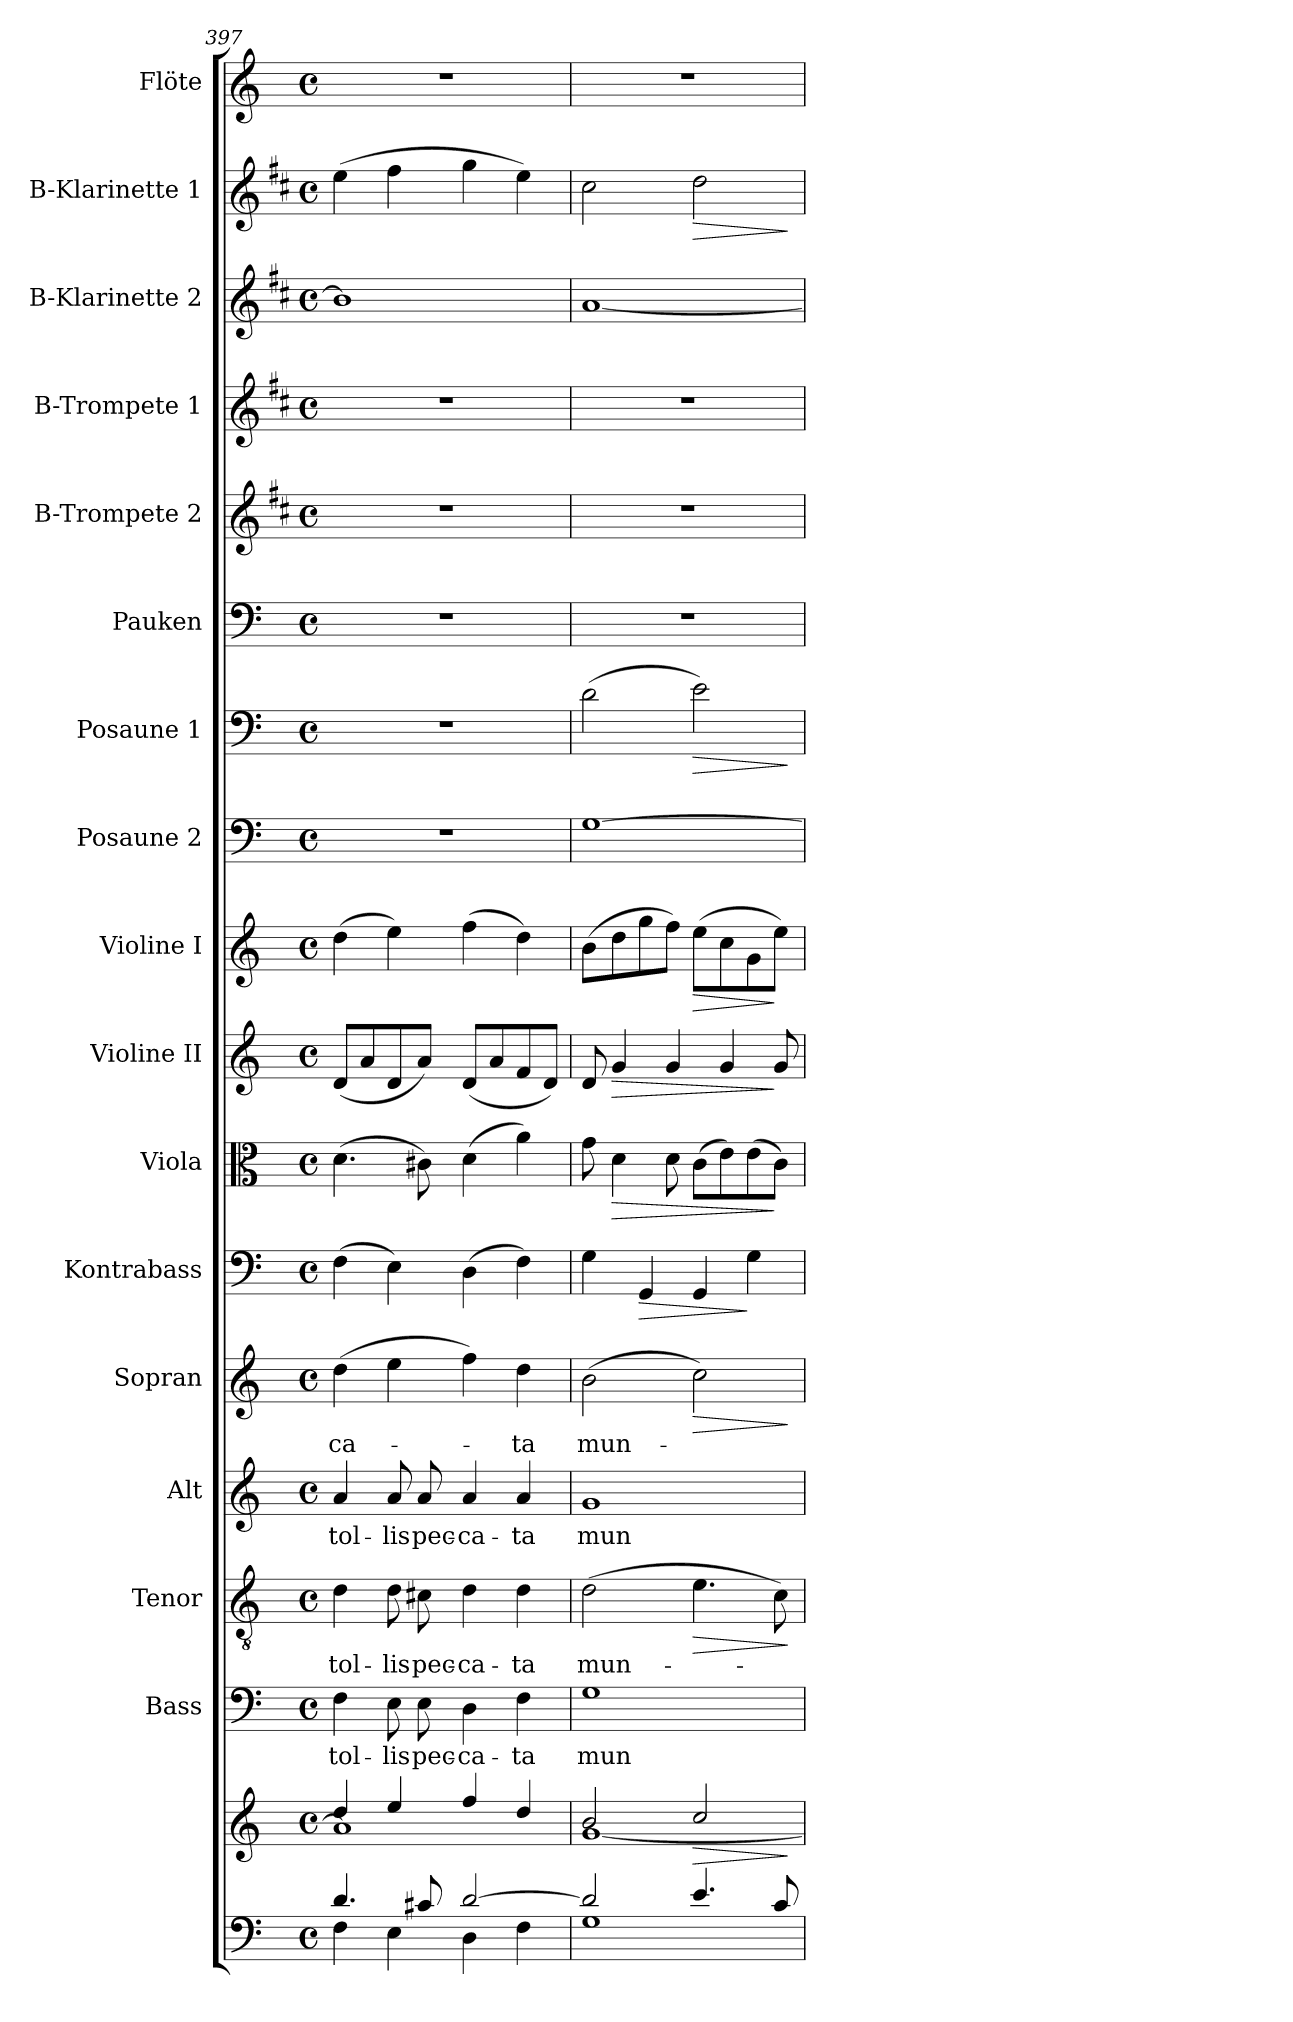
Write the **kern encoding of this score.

**kern	**kern	**dynam	**kern	**text	**kern	**text	**dynam	**kern	**text	**kern	**text	**dynam	**kern	**dynam	**kern	**dynam	**kern	**dynam	**kern	**dynam	**kern	**kern	**dynam	**kern	**kern	**kern	**kern	**kern	**dynam	**kern
*part17	*part17	*part17	*part16	*part16	*part15	*part15	*part15	*part14	*part14	*part13	*part13	*part13	*part12	*part12	*part11	*part11	*part10	*part10	*part9	*part9	*part8	*part7	*part7	*part6	*part5	*part4	*part3	*part2	*part2	*part1
*staff18	*staff17	*staff17/18	*staff16	*staff16	*staff15	*staff15	*staff15	*staff14	*staff14	*staff13	*staff13	*staff13	*staff12	*staff12	*staff11	*staff11	*staff10	*staff10	*staff9	*staff9	*staff8	*staff7	*staff7	*staff6	*staff5	*staff4	*staff3	*staff2	*staff2	*staff1
*	*	*	*I"Bass	*	*I"Tenor	*	*	*I"Alt	*	*I"Sopran	*	*	*I"Kontrabass	*	*I"Viola	*	*I"Violine II	*	*I"Violine I	*	*I"Posaune 2	*I"Posaune 1	*	*I"Pauken	*I"B-Trompete 2	*I"B-Trompete 1	*I"B-Klarinette 2	*I"B-Klarinette 1	*	*I"Flöte
*	*	*	*I'B.	*	*I'T.	*	*	*I'A.	*	*I'S.	*	*	*I'Kb.	*	*I'Vla.	*	*I'Vl. II	*	*I'Vl. I	*	*I'Pos. 2	*I'Pos. 1	*	*I'Pk.	*I'B Trp. 2	*I'B Trp. 1	*I'B Kl. 2	*I'B Kl. 1	*	*I'Fl.
!!LO:PB:g=z
*clefF4	*clefG2	*	*clefF4	*	*clefGv2	*	*	*clefG2	*	*clefG2	*	*	*clefF4	*	*clefC3	*	*clefG2	*	*clefG2	*	*clefF4	*clefF4	*	*clefF4	*clefG2	*clefG2	*clefG2	*clefG2	*	*clefG2
*	*	*	*	*	*	*	*	*	*	*	*	*	*ITrd7c12	*	*	*	*	*	*	*	*	*	*	*	*ITrd1c2	*ITrd1c2	*ITrd1c2	*ITrd1c2	*	*
*k[]	*k[]	*	*k[]	*	*k[]	*	*	*k[]	*	*k[]	*	*	*k[]	*	*k[]	*	*k[]	*	*k[]	*	*k[]	*k[]	*	*k[]	*k[]	*k[]	*k[]	*k[]	*	*k[]
*C:	*C:	*	*C:	*	*C:	*	*	*C:	*	*C:	*	*	*C:	*	*C:	*	*C:	*	*C:	*	*C:	*C:	*	*C:	*C:	*C:	*C:	*C:	*	*C:
*M4/4	*M4/4	*	*M4/4	*	*M4/4	*	*	*M4/4	*	*M4/4	*	*	*M4/4	*	*M4/4	*	*M4/4	*	*M4/4	*	*M4/4	*M4/4	*	*M4/4	*M4/4	*M4/4	*M4/4	*M4/4	*	*M4/4
*met(c)	*met(c)	*	*met(c)	*	*met(c)	*	*	*met(c)	*	*met(c)	*	*	*met(c)	*	*met(c)	*	*met(c)	*	*met(c)	*	*met(c)	*met(c)	*	*met(c)	*met(c)	*met(c)	*met(c)	*met(c)	*	*met(c)
=397	=397	=397	=397	=397	=397	=397	=397	=397	=397	=397	=397	=397	=397	=397	=397	=397	=397	=397	=397	=397	=397	=397	=397	=397	=397	=397	=397	=397	=397	=397
*^	*^	*	*	*	*	*	*	*	*	*	*	*	*	*	*	*	*	*	*	*	*	*	*	*	*	*	*	*	*	*
!	!	!	!	!	!	!LO:LY:b	!	!LO:LY:b	!	!	!LO:LY:b	!	!LO:LY:b	!	!	!	!	!	!	!	!	!	!	!	!	!	!	!	!	!	!	!
4.d/	4F\	4dd/	1a]	.	4F\	-tol-	4d\	tol-	.	4a/	tol-	(>4dd\	-ca-	.	(>4FF\	.	(>4.d\	.	(<8d/L	.	(>4dd\	.	1r	1r	.	1r	1r	1r	1a]	(>4dd\	.	1r
.	.	.	.	.	.	.	.	.	.	.	.	.	.	.	.	.	.	.	8a/	.	.	.	.	.	.	.	.	.	.	.	.	.
!	!	!	!	!	!	!LO:LY:b	!	!LO:LY:b	!	!	!LO:LY:b	!	!	!	!	!	!	!	!	!	!	!	!	!	!	!	!	!	!	!	!	!
.	4E\	4ee/	.	.	8E\	-lis	8d\	-lis	.	8a/	-lis	4ee\	.	.	4EE\)	.	.	.	8d/	.	4ee\)	.	.	.	.	.	.	.	.	4ee\	.	.
!	!	!	!	!	!	!LO:LY:b	!	!LO:LY:b	!	!	!LO:LY:b	!	!	!	!	!	!	!	!	!	!	!	!	!	!	!	!	!	!	!	!	!
8c#X/	.	.	.	.	8E\	pec-	8c#X\	pec-	.	8a/	pec-	.	.	.	.	.	8c#X\)	.	8a/J)	.	.	.	.	.	.	.	.	.	.	.	.	.
!	!	!	!	!	!	!LO:LY:b	!	!LO:LY:b	!	!	!LO:LY:b	!	!	!	!	!	!	!	!	!	!	!	!	!	!	!	!	!	!	!	!	!
[>2d/	4D\	4ff/	.	.	4D\	-ca-	4d\	-ca-	.	4a/	-ca-	4ff\)	.	.	(>4DD\	.	(>4d\	.	(<8d/L	.	(>4ff\	.	.	.	.	.	.	.	.	4ff\	.	.
.	.	.	.	.	.	.	.	.	.	.	.	.	.	.	.	.	.	.	8a/	.	.	.	.	.	.	.	.	.	.	.	.	.
!	!	!	!	!	!	!LO:LY:b	!	!LO:LY:b	!	!	!LO:LY:b	!	!LO:LY:b	!	!	!	!	!	!	!	!	!	!	!	!	!	!	!	!	!	!	!
.	4F\	4dd/	.	.	4F\	-ta	4d\	-ta	.	4a/	-ta	4dd\	-ta	.	4FF\)	.	4a\)	.	8f/	.	4dd\)	.	.	.	.	.	.	.	.	4dd\)	.	.
.	.	.	.	.	.	.	.	.	.	.	.	.	.	.	.	.	.	.	8d/J)	.	.	.	.	.	.	.	.	.	.	.	.	.
=398	=398	=398	=398	=398	=398	=398	=398	=398	=398	=398	=398	=398	=398	=398	=398	=398	=398	=398	=398	=398	=398	=398	=398	=398	=398	=398	=398	=398	=398	=398	=398	=398
!	!	!	!	!	!	!LO:LY:b	!	!LO:LY:b	!	!	!LO:LY:b	!	!LO:LY:b	!	!	!	!	!	!	!	!	!	!	!	!	!	!	!	!	!	!	!
2d/]	1G	2b/	[<1g	.	1G	mun-	(>2d\	mun-	.	1g	mun-	(>2b\	mun-	.	4GG\	.	8g\	.	8d/	.	(>8b\L	.	[1G	(>2d\	.	1r	1r	1r	[1g	2b\	.	1r
!	!	!	!	!	!	!	!	!	!	!	!	!	!	!	!	!	!	!LO:HP:b	!	!LO:HP:b	!	!	!	!	!	!	!	!	!	!	!	!
.	.	.	.	.	.	.	.	.	.	.	.	.	.	.	.	.	4d\	>	4g/	>	8dd\	.	.	.	.	.	.	.	.	.	.	.
!	!	!	!	!	!	!	!	!	!	!	!	!	!	!	!	!LO:HP:b	!	!	!	!	!	!	!	!	!	!	!	!	!	!	!	!
.	.	.	.	.	.	.	.	.	.	.	.	.	.	.	4GGG/	>	.	.	.	.	8gg\	.	.	.	.	.	.	.	.	.	.	.
.	.	.	.	.	.	.	.	.	.	.	.	.	.	.	.	.	8d\	.	4g/	.	8ff\J)	.	.	.	.	.	.	.	.	.	.	.
!	!	!	!	!LO:HP:b	!	!	!	!	!LO:HP:b	!	!	!	!	!LO:HP:b	!	!	!	!	!	!	!	!LO:HP:b	!	!	!LO:HP:b	!	!	!	!	!	!LO:HP:b	!
4.e/	.	2cc/	.	>	.	.	4.e\	.	>	.	.	2cc\)	.	>	4GGG/	.	(>8c\L	.	.	.	(>8ee\L	>	.	2e\)	>	.	.	.	.	2cc\	>	.
.	.	.	.	.	.	.	.	.	.	.	.	.	.	.	.	.	8e\)	.	4g/	.	8cc\	.	.	.	.	.	.	.	.	.	.	.
.	.	.	.	.	.	.	.	.	.	.	.	.	.	.	4GG\	]	(>8e\	.	.	.	8g\	.	.	.	.	.	.	.	.	.	.	.
8c/	.	.	.	.	.	.	8c\)	.	.	.	.	.	.	.	.	.	8c\J)	]	8g/	]	8ee\J)	]	.	.	.	.	.	.	.	.	.	.
*v	*v	*	*	*	*	*	*	*	*	*	*	*	*	*	*	*	*	*	*	*	*	*	*	*	*	*	*	*	*	*	*	*
*	*v	*v	*	*	*	*	*	*	*	*	*	*	*	*	*	*	*	*	*	*	*	*	*	*	*	*	*	*	*	*	*
.	.	]	.	.	.	.	]	.	.	.	.	]	.	.	.	.	.	.	.	.	.	.	]	.	.	.	.	.	]	.
=	=	=	=	=	=	=	=	=	=	=	=	=	=	=	=	=	=	=	=	=	=	=	=	=	=	=	=	=	=	=
*-	*-	*-	*-	*-	*-	*-	*-	*-	*-	*-	*-	*-	*-	*-	*-	*-	*-	*-	*-	*-	*-	*-	*-	*-	*-	*-	*-	*-	*-	*-
